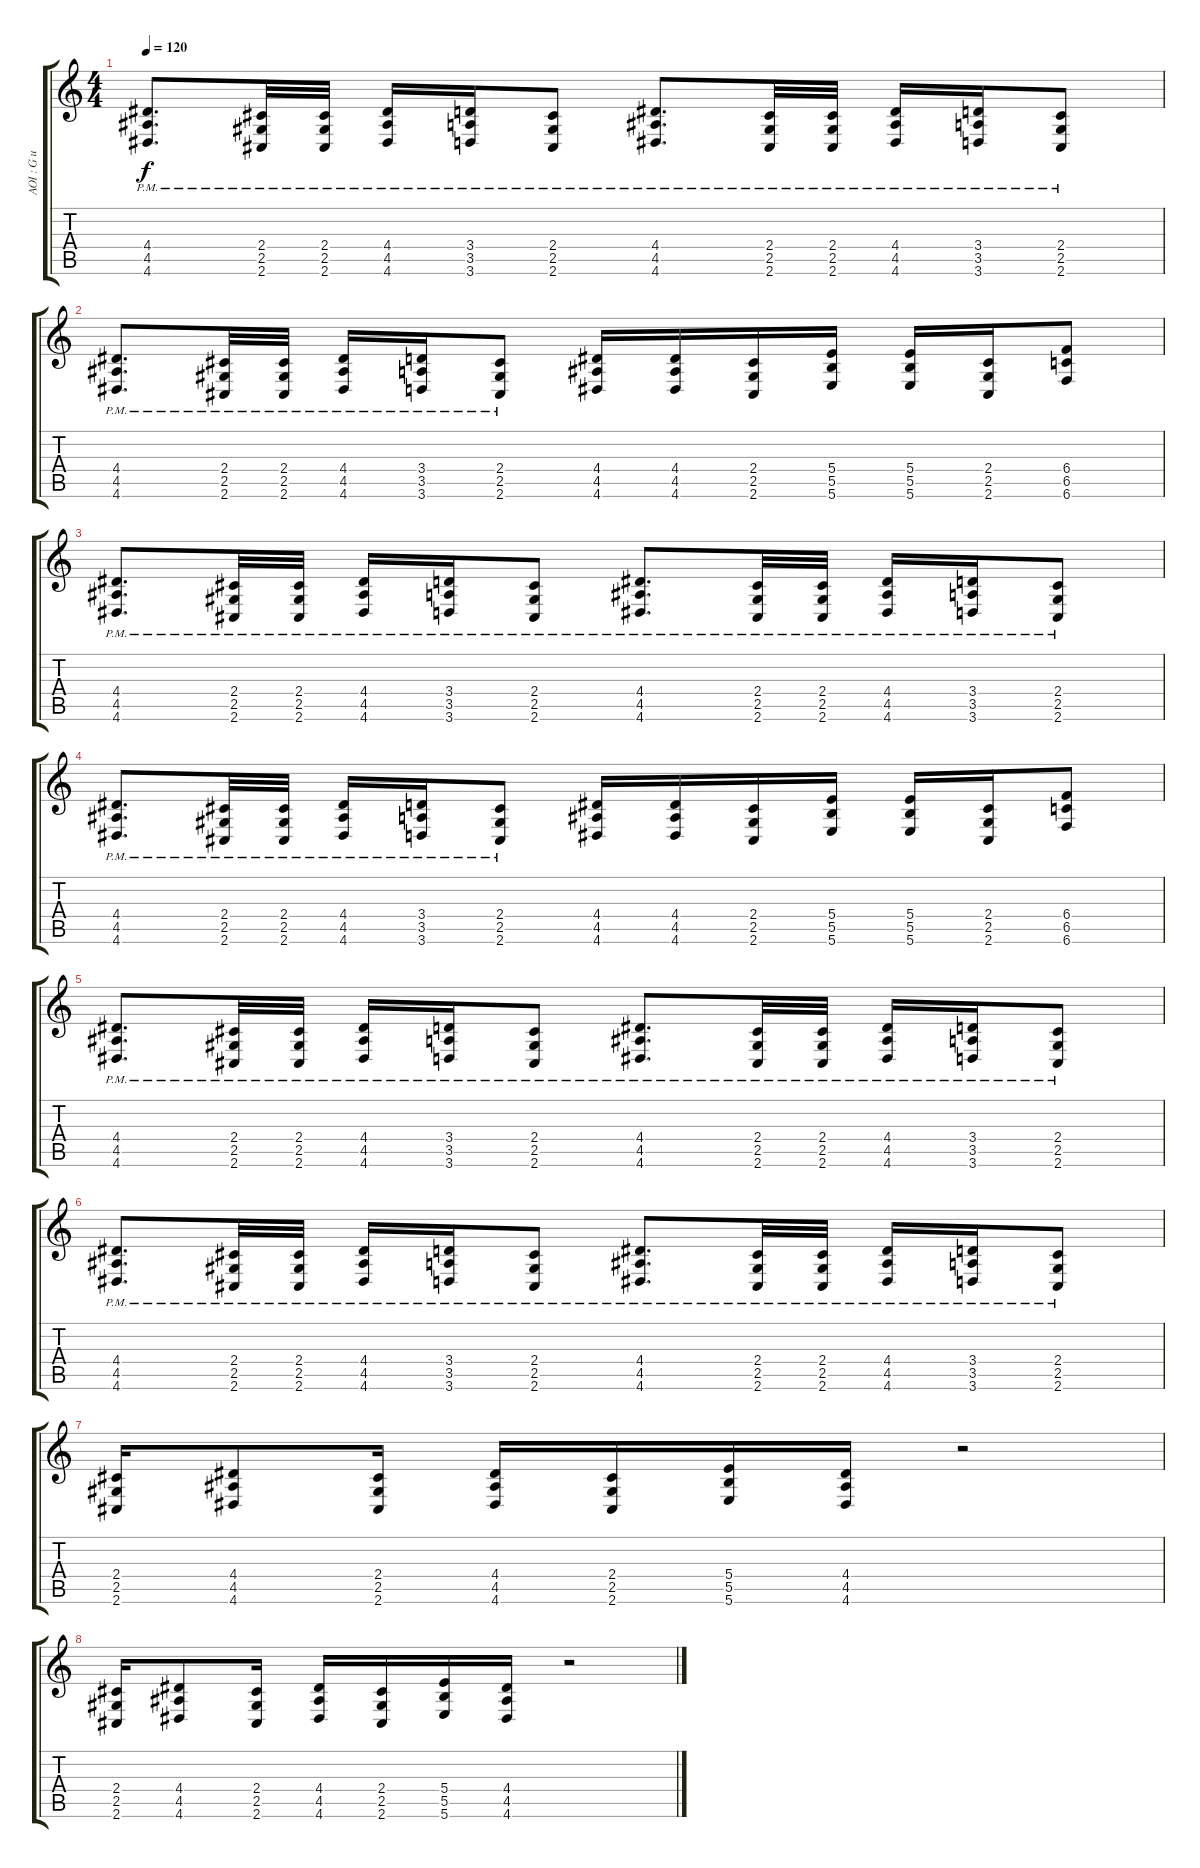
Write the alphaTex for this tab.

\track ("AOI : G u i t a R" "AOI : G u ") {instrument distortionguitar}
\staff {score tabs}
\tuning (Db4 Ab3 E3 B2 Gb2 B1) {hide}
\ts (4 4)
\tempo 120
\clef g2
\ks c
(4.4{pm} 4.5{pm} 4.6{pm}).8{d dy f} (2.4{pm} 2.5{pm} 2.6{pm}).32 (2.4{pm} 2.5{pm} 2.6{pm}).32 (4.4{pm} 4.5{pm} 4.6{pm}).16 (3.4{pm} 3.5{pm} 3.6{pm}).16 (2.4{pm} 2.5{pm} 2.6{pm}).8 (4.4{pm} 4.5{pm} 4.6{pm}).8{d} (2.4{pm} 2.5{pm} 2.6{pm}).32 (2.4{pm} 2.5{pm} 2.6{pm}).32 (4.4{pm} 4.5{pm} 4.6{pm}).16 (3.4{pm} 3.5{pm} 3.6{pm}).16 (2.4{pm} 2.5{pm} 2.6{pm}).8 |
(4.4{pm} 4.5{pm} 4.6{pm}).8{d} (2.4{pm} 2.5{pm} 2.6{pm}).32 (2.4{pm} 2.5{pm} 2.6{pm}).32 (4.4{pm} 4.5{pm} 4.6{pm}).16 (3.4{pm} 3.5{pm} 3.6{pm}).16 (2.4{pm} 2.5{pm} 2.6{pm}).8 (4.4 4.5 4.6).16 (4.4 4.5 4.6).16 (2.4 2.5 2.6).16 (5.4 5.5 5.6).16 (5.4 5.5 5.6).16 (2.4 2.5 2.6).16 (6.4 6.5 6.6).8 |
(4.4{pm} 4.5{pm} 4.6{pm}).8{d} (2.4{pm} 2.5{pm} 2.6{pm}).32 (2.4{pm} 2.5{pm} 2.6{pm}).32 (4.4{pm} 4.5{pm} 4.6{pm}).16 (3.4{pm} 3.5{pm} 3.6{pm}).16 (2.4{pm} 2.5{pm} 2.6{pm}).8 (4.4{pm} 4.5{pm} 4.6{pm}).8{d} (2.4{pm} 2.5{pm} 2.6{pm}).32 (2.4{pm} 2.5{pm} 2.6{pm}).32 (4.4{pm} 4.5{pm} 4.6{pm}).16 (3.4{pm} 3.5{pm} 3.6{pm}).16 (2.4{pm} 2.5{pm} 2.6{pm}).8 |
(4.4{pm} 4.5{pm} 4.6{pm}).8{d} (2.4{pm} 2.5{pm} 2.6{pm}).32 (2.4{pm} 2.5{pm} 2.6{pm}).32 (4.4{pm} 4.5{pm} 4.6{pm}).16 (3.4{pm} 3.5{pm} 3.6{pm}).16 (2.4{pm} 2.5{pm} 2.6{pm}).8 (4.4 4.5 4.6).16 (4.4 4.5 4.6).16 (2.4 2.5 2.6).16 (5.4 5.5 5.6).16 (5.4 5.5 5.6).16 (2.4 2.5 2.6).16 (6.4 6.5 6.6).8 |
(4.4{pm} 4.5{pm} 4.6{pm}).8{d} (2.4{pm} 2.5{pm} 2.6{pm}).32 (2.4{pm} 2.5{pm} 2.6{pm}).32 (4.4{pm} 4.5{pm} 4.6{pm}).16 (3.4{pm} 3.5{pm} 3.6{pm}).16 (2.4{pm} 2.5{pm} 2.6{pm}).8 (4.4{pm} 4.5{pm} 4.6{pm}).8{d} (2.4{pm} 2.5{pm} 2.6{pm}).32 (2.4{pm} 2.5{pm} 2.6{pm}).32 (4.4{pm} 4.5{pm} 4.6{pm}).16 (3.4{pm} 3.5{pm} 3.6{pm}).16 (2.4{pm} 2.5{pm} 2.6{pm}).8 |
(4.4{pm} 4.5{pm} 4.6{pm}).8{d} (2.4{pm} 2.5{pm} 2.6{pm}).32 (2.4{pm} 2.5{pm} 2.6{pm}).32 (4.4{pm} 4.5{pm} 4.6{pm}).16 (3.4{pm} 3.5{pm} 3.6{pm}).16 (2.4{pm} 2.5{pm} 2.6{pm}).8 (4.4{pm} 4.5{pm} 4.6{pm}).8{d} (2.4{pm} 2.5{pm} 2.6{pm}).32 (2.4{pm} 2.5{pm} 2.6{pm}).32 (4.4{pm} 4.5{pm} 4.6{pm}).16 (3.4{pm} 3.5{pm} 3.6{pm}).16 (2.4{pm} 2.5{pm} 2.6{pm}).8 |
(2.4 2.5 2.6).16 (4.4 4.5 4.6).8 (2.4 2.5 2.6).16 (4.4 4.5 4.6).16 (2.4 2.5 2.6).16 (5.4 5.5 5.6).16 (4.4 4.5 4.6).16 r.2 |
(2.4 2.5 2.6).16 (4.4 4.5 4.6).8 (2.4 2.5 2.6).16 (4.4 4.5 4.6).16 (2.4 2.5 2.6).16 (5.4 5.5 5.6).16 (4.4 4.5 4.6).16 r.2
